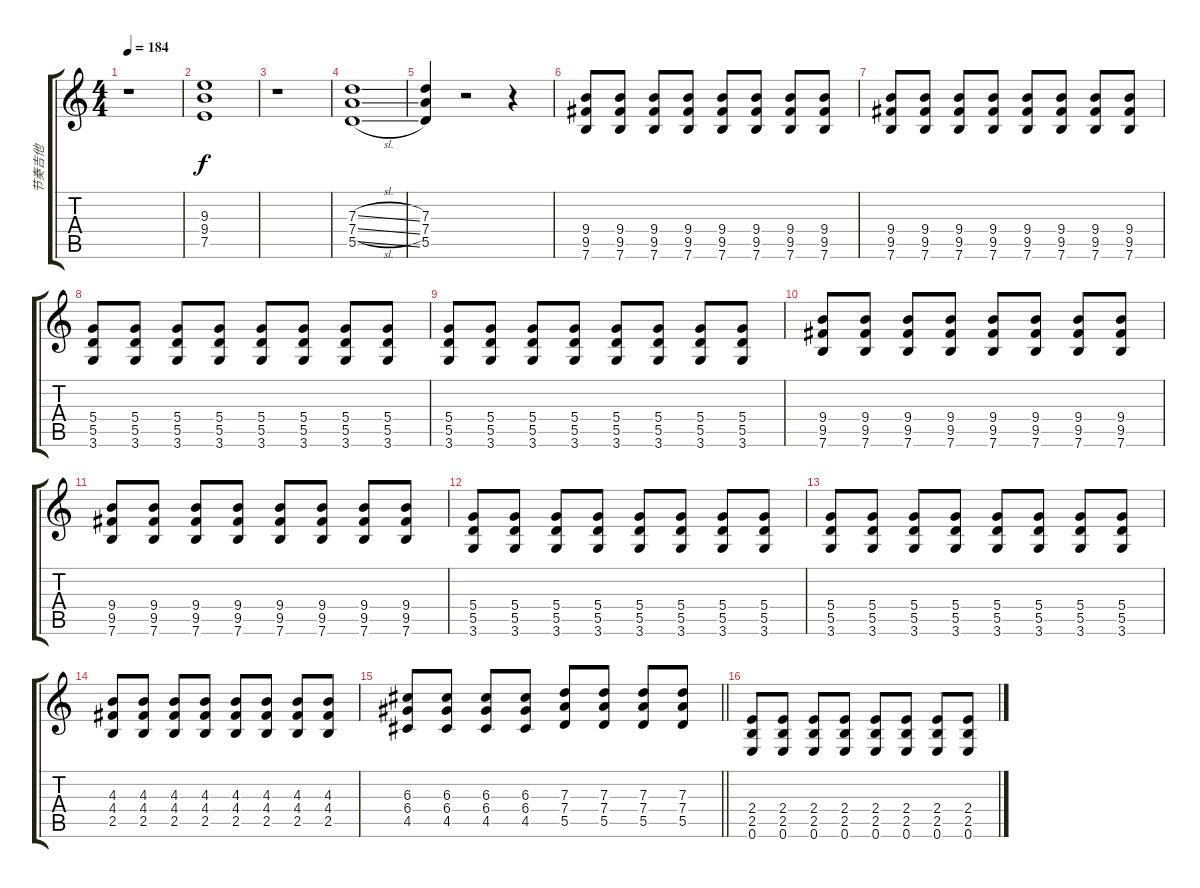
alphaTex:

\track ("节奏吉他" "节奏吉他") {instrument distortionguitar}
\staff {score tabs}
\tuning (E4 B3 G3 D3 A2 E2) {hide}
\ts (4 4)
\tempo 184
\clef g2
\ks c
r.1{dy f} |
(9.3 9.4 7.5).1 |
r.1 |
(7.3{sl} 7.4{sl} 5.5{sl}).1 |
(7.3 7.4 5.5).4 r.2 r.4 |
(9.4 9.5 7.6).8 (9.4 9.5 7.6).8 (9.4 9.5 7.6).8 (9.4 9.5 7.6).8 (9.4 9.5 7.6).8 (9.4 9.5 7.6).8 (9.4 9.5 7.6).8 (9.4 9.5 7.6).8 |
(9.4 9.5 7.6).8 (9.4 9.5 7.6).8 (9.4 9.5 7.6).8 (9.4 9.5 7.6).8 (9.4 9.5 7.6).8 (9.4 9.5 7.6).8 (9.4 9.5 7.6).8 (9.4 9.5 7.6).8 |
(5.4 5.5 3.6).8 (5.4 5.5 3.6).8 (5.4 5.5 3.6).8 (5.4 5.5 3.6).8 (5.4 5.5 3.6).8 (5.4 5.5 3.6).8 (5.4 5.5 3.6).8 (5.4 5.5 3.6).8 |
(5.4 5.5 3.6).8 (5.4 5.5 3.6).8 (5.4 5.5 3.6).8 (5.4 5.5 3.6).8 (5.4 5.5 3.6).8 (5.4 5.5 3.6).8 (5.4 5.5 3.6).8 (5.4 5.5 3.6).8 |
(9.4 9.5 7.6).8 (9.4 9.5 7.6).8 (9.4 9.5 7.6).8 (9.4 9.5 7.6).8 (9.4 9.5 7.6).8 (9.4 9.5 7.6).8 (9.4 9.5 7.6).8 (9.4 9.5 7.6).8 |
(9.4 9.5 7.6).8 (9.4 9.5 7.6).8 (9.4 9.5 7.6).8 (9.4 9.5 7.6).8 (9.4 9.5 7.6).8 (9.4 9.5 7.6).8 (9.4 9.5 7.6).8 (9.4 9.5 7.6).8 |
(5.4 5.5 3.6).8 (5.4 5.5 3.6).8 (5.4 5.5 3.6).8 (5.4 5.5 3.6).8 (5.4 5.5 3.6).8 (5.4 5.5 3.6).8 (5.4 5.5 3.6).8 (5.4 5.5 3.6).8 |
(5.4 5.5 3.6).8 (5.4 5.5 3.6).8 (5.4 5.5 3.6).8 (5.4 5.5 3.6).8 (5.4 5.5 3.6).8 (5.4 5.5 3.6).8 (5.4 5.5 3.6).8 (5.4 5.5 3.6).8 |
(4.3 4.4 2.5).8 (4.3 4.4 2.5).8 (4.3 4.4 2.5).8 (4.3 4.4 2.5).8 (4.3 4.4 2.5).8 (4.3 4.4 2.5).8 (4.3 4.4 2.5).8 (4.3 4.4 2.5).8 |
\barLineRight lightlight
(6.3 6.4 4.5).8 (6.3 6.4 4.5).8 (6.3 6.4 4.5).8 (6.3 6.4 4.5).8 (7.3 7.4 5.5).8 (7.3 7.4 5.5).8 (7.3 7.4 5.5).8 (7.3 7.4 5.5).8 |
(2.4 2.5 0.6).8 (2.4 2.5 0.6).8 (2.4 2.5 0.6).8 (2.4 2.5 0.6).8 (2.4 2.5 0.6).8 (2.4 2.5 0.6).8 (2.4 2.5 0.6).8 (2.4 2.5 0.6).8
